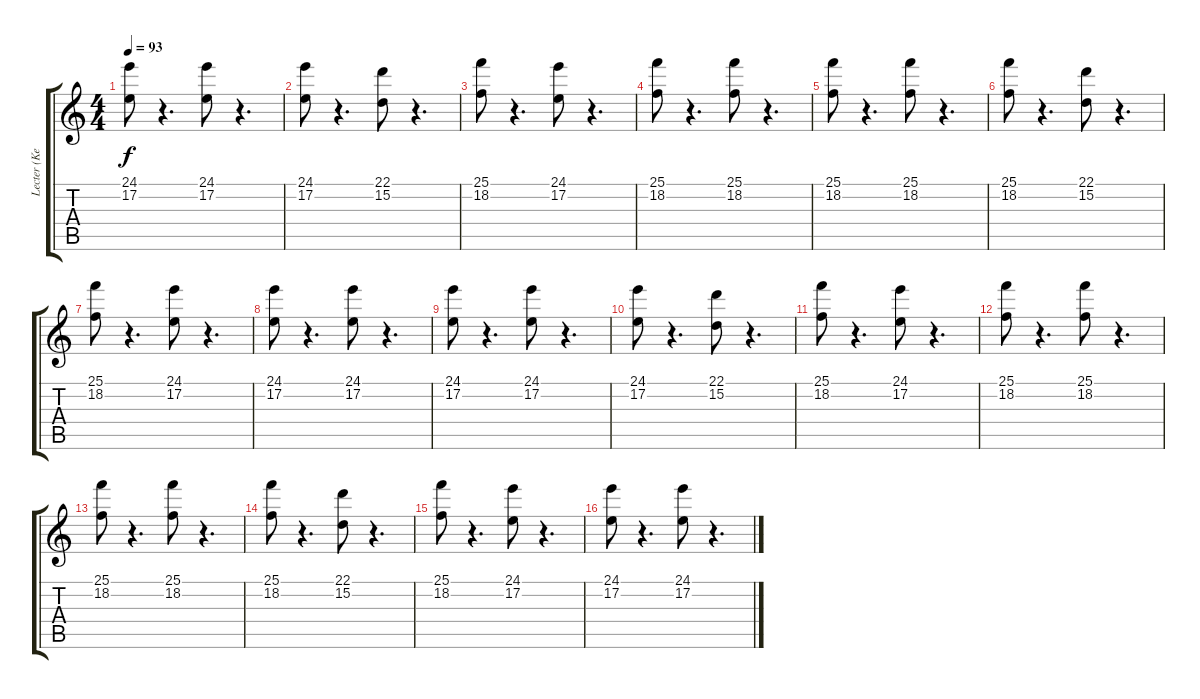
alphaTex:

\track ("Lecter (Keyb/Effects)" "Lecter (Ke") {instrument stringensemble1}
\staff {score tabs}
\tuning (E4 B3 G3 D3 A2 D2) {hide}
\ts (4 4)
\tempo 93
\clef g2
\ks c
(24.1 17.2).8{dy f} r.4{d} (24.1 17.2).8 r.4{d} |
(24.1 17.2).8 r.4{d} (22.1 15.2).8 r.4{d} |
(25.1 18.2).8 r.4{d} (24.1 17.2).8 r.4{d} |
(25.1 18.2).8 r.4{d} (25.1 18.2).8 r.4{d} |
(25.1 18.2).8 r.4{d} (25.1 18.2).8 r.4{d} |
(25.1 18.2).8 r.4{d} (22.1 15.2).8 r.4{d} |
(25.1 18.2).8 r.4{d} (24.1 17.2).8 r.4{d} |
(24.1 17.2).8 r.4{d} (24.1 17.2).8 r.4{d} |
(24.1 17.2).8 r.4{d} (24.1 17.2).8 r.4{d} |
(24.1 17.2).8 r.4{d} (22.1 15.2).8 r.4{d} |
(25.1 18.2).8 r.4{d} (24.1 17.2).8 r.4{d} |
(25.1 18.2).8 r.4{d} (25.1 18.2).8 r.4{d} |
(25.1 18.2).8 r.4{d} (25.1 18.2).8 r.4{d} |
(25.1 18.2).8 r.4{d} (22.1 15.2).8 r.4{d} |
(25.1 18.2).8 r.4{d} (24.1 17.2).8 r.4{d} |
(24.1 17.2).8 r.4{d} (24.1 17.2).8 r.4{d}
